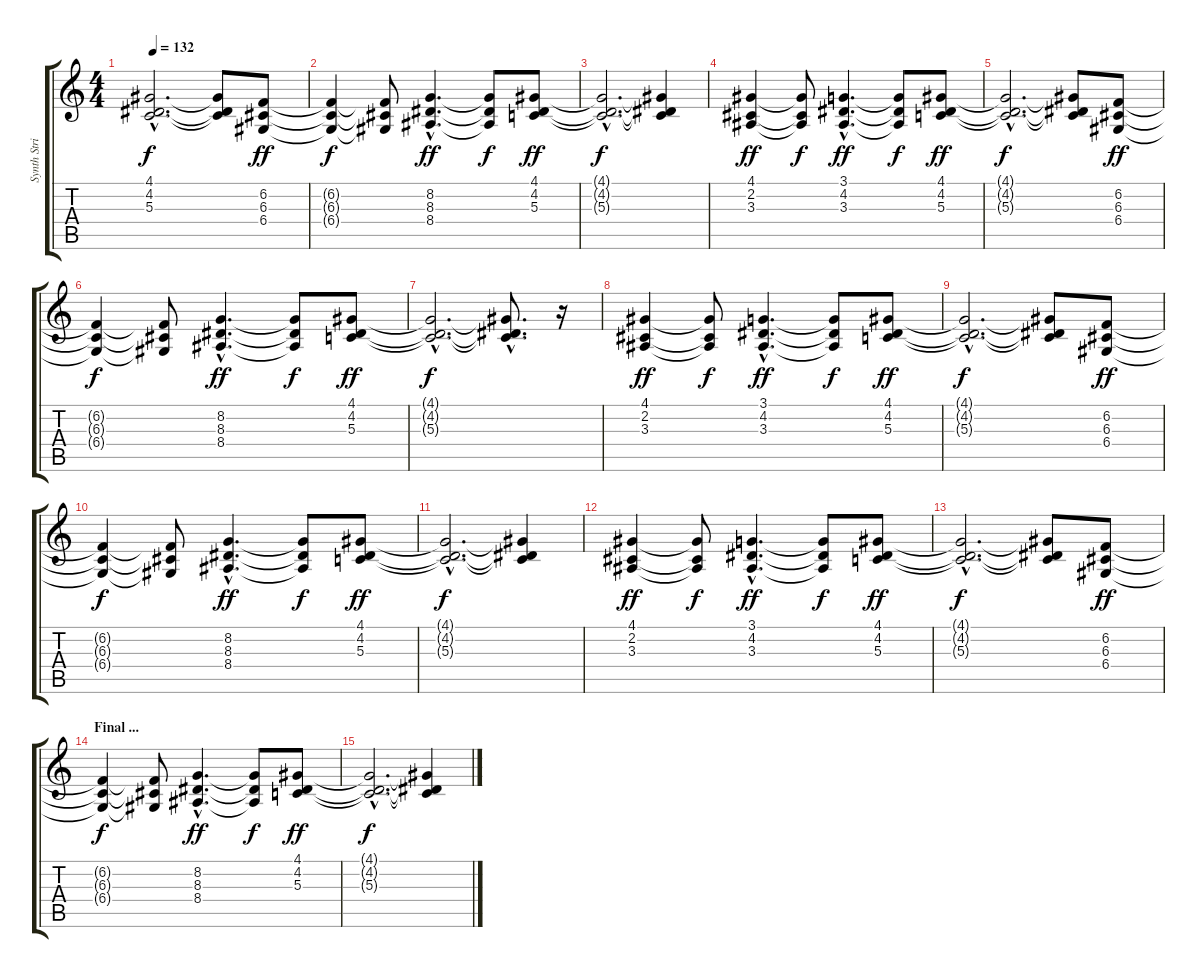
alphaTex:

\track ("Synth Strings" "Synth Stri") {instrument synthstrings1}
\staff {score tabs}
\tuning (E4 B3 G3 D3 A2 E2) {hide}
\ts (4 4)
\tempo 132
\clef g2
\ks c
(4.1{hac t} 4.2{hac t} 5.3{hac t}).2{d dy f} (4.1{t} 4.2{t} 5.3{t}).8 (6.2 6.3 6.4).8{dy ff} |
(6.2{t} 6.3{t} 6.4{t}).4{dy f} (6.2{t} 6.3{t} 6.4{t}).8 (8.2{hac} 8.3{hac} 8.4{hac}).4{d dy ff} (8.2{t} 8.3{t} 8.4{t}).8{dy f} (4.1 4.2 5.3).8{dy ff} |
(4.1{hac t} 4.2{hac t} 5.3{hac t}).2{d dy f} (4.1{t} 4.2{t} 5.3{t}).4 |
(4.1 2.2 3.3).4{dy ff} (4.1{t} 2.2{t} 3.3{t}).8{dy f} (3.1{hac} 4.2{hac} 3.3{hac}).4{d dy ff} (3.1{t} 4.2{t} 3.3{t}).8{dy f} (4.1 4.2 5.3).8{dy ff} |
(4.1{hac t} 4.2{hac t} 5.3{hac t}).2{d dy f} (4.1{t} 4.2{t} 5.3{t}).8 (6.2 6.3 6.4).8{dy ff} |
(6.2{t} 6.3{t} 6.4{t}).4{dy f} (6.2{t} 6.3{t} 6.4{t}).8 (8.2{hac} 8.3{hac} 8.4{hac}).4{d dy ff} (8.2{t} 8.3{t} 8.4{t}).8{dy f} (4.1 4.2 5.3).8{dy ff} |
(4.1{hac t} 4.2{hac t} 5.3{hac t}).2{d dy f} (4.1{hac t} 4.2{hac t} 5.3{hac t}).8{d} r.16 |
(4.1 2.2 3.3).4{dy ff} (4.1{t} 2.2{t} 3.3{t}).8{dy f} (3.1{hac} 4.2{hac} 3.3{hac}).4{d dy ff} (3.1{t} 4.2{t} 3.3{t}).8{dy f} (4.1 4.2 5.3).8{dy ff} |
(4.1{hac t} 4.2{hac t} 5.3{hac t}).2{d dy f} (4.1{t} 4.2{t} 5.3{t}).8 (6.2 6.3 6.4).8{dy ff} |
(6.2{t} 6.3{t} 6.4{t}).4{dy f} (6.2{t} 6.3{t} 6.4{t}).8 (8.2{hac} 8.3{hac} 8.4{hac}).4{d dy ff} (8.2{t} 8.3{t} 8.4{t}).8{dy f} (4.1 4.2 5.3).8{dy ff} |
(4.1{hac t} 4.2{hac t} 5.3{hac t}).2{d dy f} (4.1{t} 4.2{t} 5.3{t}).4 |
(4.1 2.2 3.3).4{dy ff} (4.1{t} 2.2{t} 3.3{t}).8{dy f} (3.1{hac} 4.2{hac} 3.3{hac}).4{d dy ff} (3.1{t} 4.2{t} 3.3{t}).8{dy f} (4.1 4.2 5.3).8{dy ff} |
(4.1{hac t} 4.2{hac t} 5.3{hac t}).2{d dy f} (4.1{t} 4.2{t} 5.3{t}).8 (6.2 6.3 6.4).8{dy ff} |
\section ("" "Final ...")
(6.2{t} 6.3{t} 6.4{t}).4{dy f} (6.2{t} 6.3{t} 6.4{t}).8 (8.2{hac} 8.3{hac} 8.4{hac}).4{d dy ff} (8.2{t} 8.3{t} 8.4{t}).8{dy f} (4.1 4.2 5.3).8{dy ff} |
(4.1{hac t} 4.2{hac t} 5.3{hac t}).2{d dy f} (4.1{t} 4.2{t} 5.3{t}).4
